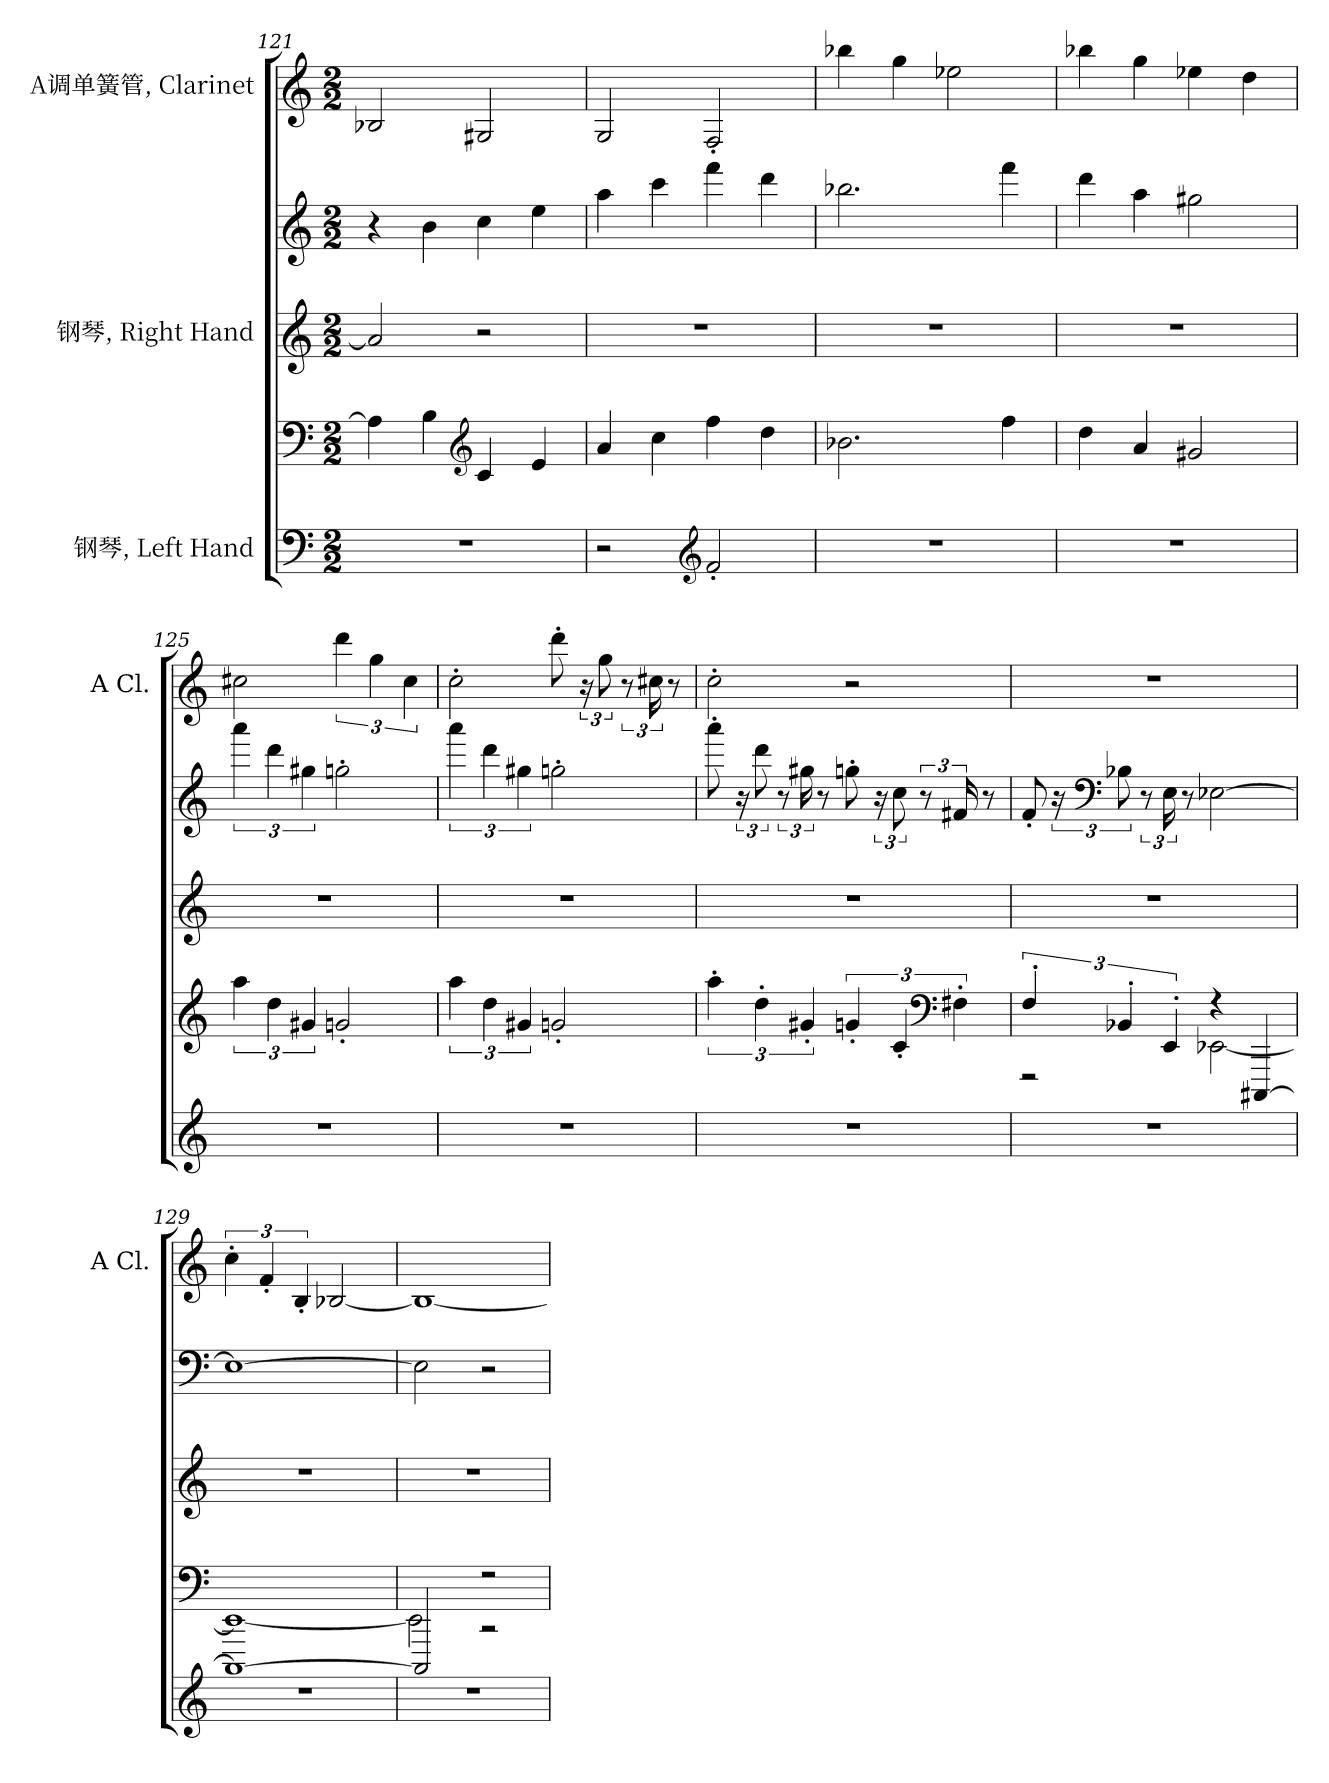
**kern	**kern	**kern	**kern	**kern
*part3	*part3	*part2	*part2	*part1
*staff5	*staff4	*staff3	*staff2	*staff1
*I"钢琴, Left Hand	*	*I"钢琴, Right Hand	*	*I"A调单簧管, Clarinet
*	*	*	*	*I'A Cl.
*clefF4	*clefF4	*clefG2	*clefG2	*clefG2
*	*	*	*	*ITrd2c3
*k[]	*k[]	*k[]	*k[]	*k[f#c#g#]
*M2/2	*M2/2	*M2/2	*M2/2	*M2/2
=121	=121	=121	=121	=121
1r	4A\]	2a/]	4r	2Gn/
.	4B\	.	4b\	.
*	*clefG2	*	*	*
.	4c/	2r	4cc\	2E#X/
.	4e/	.	4ee\	.
!!LO:LB:g=z
=122	=122	=122	=122	=122
2r	4a/	1r	4aa\	2E/
.	4cc\	.	4ccc\	.
*clefG2	*	*	*	*
2f'/	4ff\	.	4fff\	2D'/
.	4dd\	.	4ddd\	.
=123	=123	=123	=123	=123
1r	2.b-X\	1r	2.bb-X\	4ggn\
.	.	.	.	4ee\
.	.	.	.	2ccn\
.	4ff\	.	4fff\	.
=124	=124	=124	=124	=124
1r	4dd\	1r	4ddd\	4ggn\
.	4a/	.	4aa\	4ee\
.	2g#X/	.	2gg#X\	4ccn\
.	.	.	.	4b\
=125	=125	=125	=125	=125
1r	6aa\	1r	6aaa\	2a#X\
.	6dd\	.	6ddd\	.
.	6g#X/	.	6gg#X\	.
.	2gn'/	.	2ggn'\	6bb\
.	.	.	.	6ee\
.	.	.	.	6a#\
=126	=126	=126	=126	=126
1r	6aa\	1r	6aaa\	2a'\
.	6dd\	.	6ddd\	.
.	6g#X/	.	6gg#X\	.
.	2gn'/	.	2ggn'\	8bb'\
.	.	.	.	24r
.	.	.	.	12ee\
.	.	.	.	12r
.	.	.	.	24a#X\
.	.	.	.	8r
!!LO:PB:g=z
=127	=127	=127	=127	=127
1r	6aa'\	1r	8aaa'\	2a'\
.	.	.	24r	.
.	6dd'\	.	12ddd\	.
.	.	.	12r	.
.	6g#X'/	.	24gg#X\	.
.	.	.	8r	.
.	6gn'/	.	8ggn'\	2r
.	.	.	24r	.
.	6c'/	.	12cc\	.
.	.	.	12r	.
*	*clefF4	*	*	*
.	6F#X'\	.	24f#X/	.
.	.	.	8r	.
=128	=128	=128	=128	=128
*	*^	*	*	*
1r	6F'/	2r	1r	8f'/	1r
.	.	.	.	24r	.
*	*	*	*	*clefF4	*
.	6BB-X'/	.	.	12B-X\	.
.	.	.	.	12r	.
.	6EE'/	.	.	24E\	.
.	.	.	.	8r	.
.	4r	[2EE-X\	.	[2E-X\	.
.	[4CCC#X/	.	.	.	.
=129	=129	=129	=129	=129	=129
1r	1CCC#_	1EE-_	1r	1E-_	6a'\
.	.	.	.	.	6d'/
.	.	.	.	.	6G#'/
.	.	.	.	.	[2Gn/
=130	=130	=130	=130	=130	=130
1r	2CCC#/]	2EE-\]	1r	2E-\]	1G_
.	2r	2r	.	2r	.
*	*v	*v	*	*	*
=	=	=	=	=
*-	*-	*-	*-	*-
